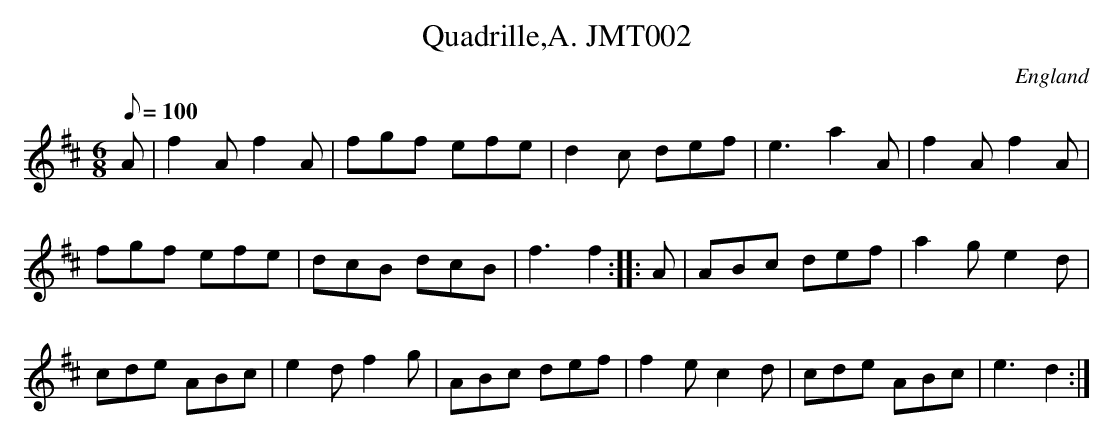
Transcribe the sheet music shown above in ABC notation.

X:1
T:Quadrille,A. JMT002
M:6/8
L:1/8
Q:100
O:England
K:D
A | f2 A f2 A | fgf efe | d2 c def | e3 a2 A |   f2 A f2 A |!
 fgf efe |dcB dcB | f3 f2 :||: A | ABc def | a2 g e2 d |!
 cde ABc | e2 d f2 g | ABc def | f2 e c2 d | cde ABc |  e3 d2 :|]
